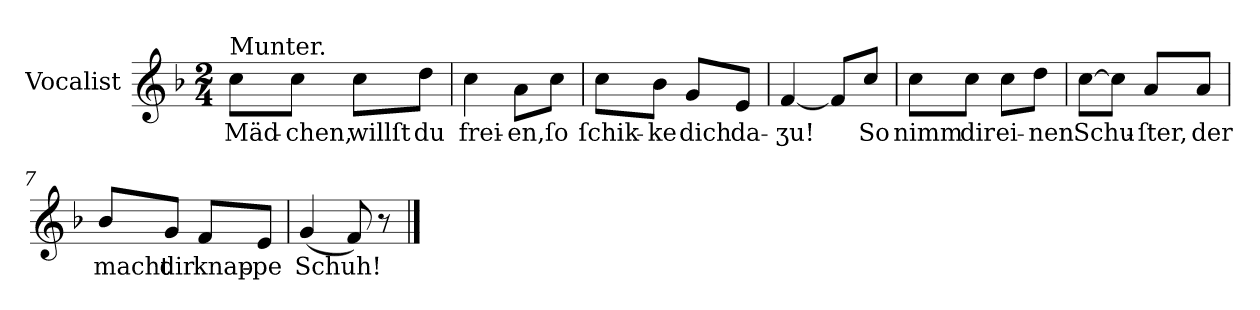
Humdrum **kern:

**kern	**text
*part1	*part1
*staff1	*staff1
*I"Vocalist	*
*k[b-]	*
*F:	*
*M2/4	*
=1	=1
!LO:TX:a:t=Munter.	!
8ccL	Mäd-
8ccJ	-chen,
8ccL	willſt
8ddJ	du
=2	=2
4cc	frei-
8aL	-en,
8ccJ	ſo
=3	=3
8ccL	ſchik-
8b-J	-ke
8gL	dich
8eJ	da-
=4	=4
[4f	-ʒu!
8fL]	.
8ccJ	So
=5	=5
8ccL	nimm
8ccJ	dir
8ccL	ei-
8ddJ	-nen
=6	=6
[8ccL	Schu-
8ccJ]	.
8aL	-ſter,
8aJ	der
=7	=7
8b-/L	macht
8gJ	dir
8fL	knap-
8eJ	-pe
=8	=8
(4g	Schuh!
8f)	.
8r	.
==	==
*-	*-
